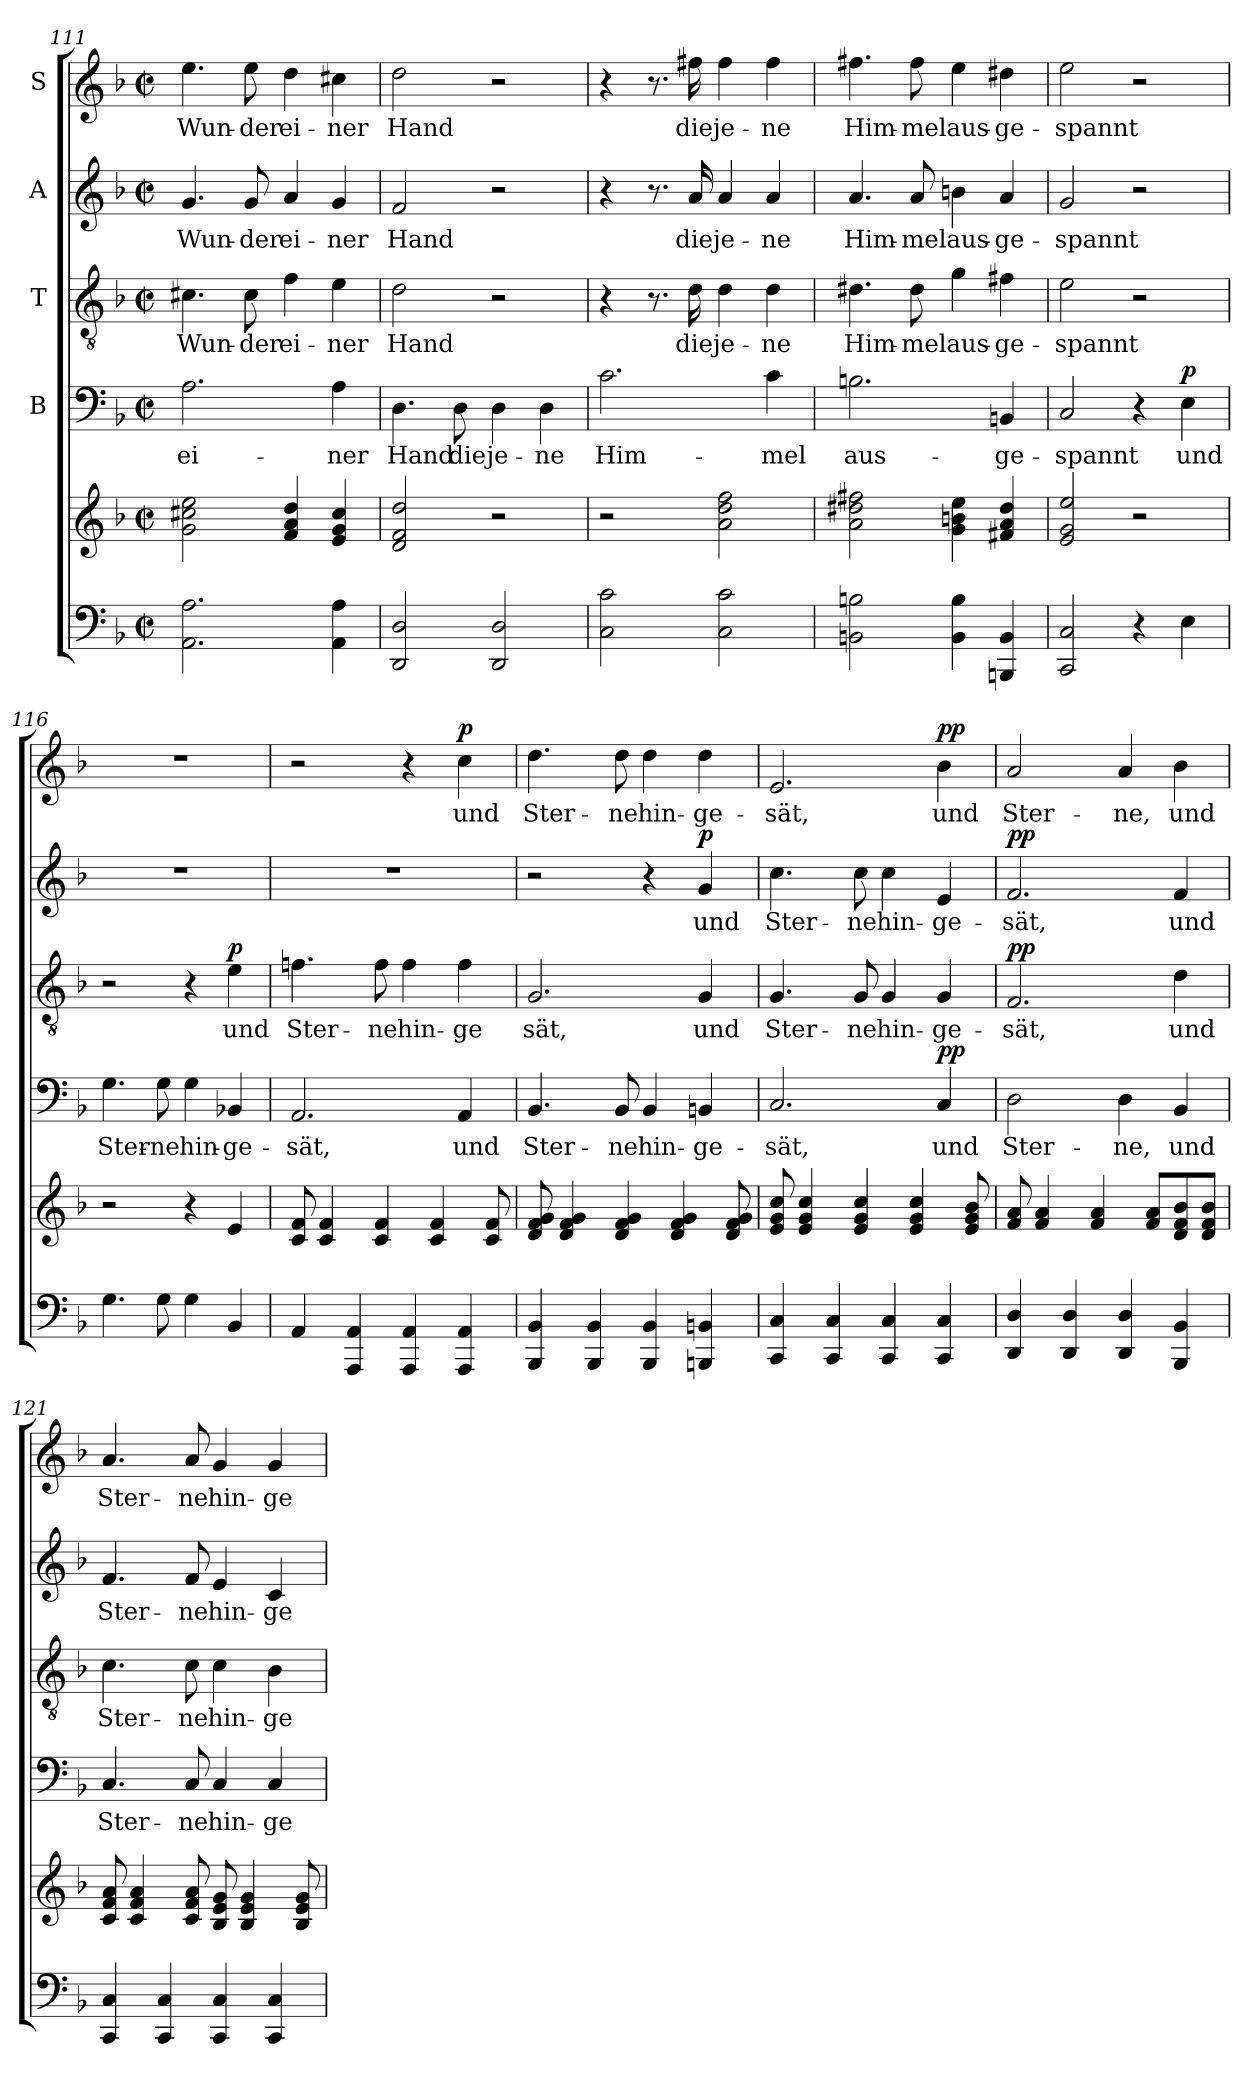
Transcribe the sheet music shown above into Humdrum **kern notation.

**kern	**kern	**kern	**text	**dynam	**kern	**text	**dynam	**kern	**text	**dynam	**kern	**text	**dynam
*part5	*part5	*part4	*part4	*part4	*part3	*part3	*part3	*part2	*part2	*part2	*part1	*part1	*part1
*staff6	*staff5	*staff4	*staff4	*staff4	*staff3	*staff3	*staff3	*staff2	*staff2	*staff2	*staff1	*staff1	*staff1
*	*	*I"B	*	*	*I"T	*	*	*I"A	*	*	*I"S	*	*
!!LO:PB:g=z
*clefF4	*clefG2	*clefF4	*	*	*clefGv2	*	*	*clefG2	*	*	*clefG2	*	*
*k[b-]	*k[b-]	*k[b-]	*	*	*k[b-]	*	*	*k[b-]	*	*	*k[b-]	*	*
*F:	*F:	*F:	*	*	*F:	*	*	*F:	*	*	*F:	*	*
*M2/2	*M2/2	*M2/2	*	*	*M2/2	*	*	*M2/2	*	*	*M2/2	*	*
*met(c|)	*met(c|)	*met(c|)	*	*	*met(c|)	*	*	*met(c|)	*	*	*met(c|)	*	*
=111	=111	=111	=111	=111	=111	=111	=111	=111	=111	=111	=111	=111	=111
2.AA\ 2.A\	2g\ 2cc#X\ 2ee\	2.A\	ei-	.	4.c#X\	Wun-	.	4.g/	Wun-	.	4.ee\	Wun-	.
.	.	.	.	.	8c#\	-der	.	8g/	-der	.	8ee\	-der	.
.	4f/ 4a/ 4dd/	.	.	.	4f\	ei-	.	4a/	ei-	.	4dd\	ei-	.
4AA\ 4A\	4e/ 4g/ 4cc#/	4A\	-ner	.	4e\	-ner	.	4g/	-ner	.	4cc#X\	-ner	.
=112	=112	=112	=112	=112	=112	=112	=112	=112	=112	=112	=112	=112	=112
2DD/ 2D/	2d/ 2f/ 2dd/	4.D\	Hand	.	2d\	Hand	.	2f/	Hand	.	2dd\	Hand	.
.	.	8D\	die	.	.	.	.	.	.	.	.	.	.
2DD/ 2D/	2r	4D\	je-	.	2r	.	.	2r	.	.	2r	.	.
.	.	4D\	-ne	.	.	.	.	.	.	.	.	.	.
!!LO:PB:g=z
=113	=113	=113	=113	=113	=113	=113	=113	=113	=113	=113	=113	=113	=113
2C\ 2c\	2r	2.c\	Him-	.	4r	.	.	4r	.	.	4r	.	.
.	.	.	.	.	8.r	.	.	8.r	.	.	8.r	.	.
.	.	.	.	.	16d\	die	.	16a/	die	.	16ff#X\	die	.
2C\ 2c\	2a\ 2dd\ 2ff\	.	.	.	4d\	je-	.	4a/	je-	.	4ff#\	je-	.
.	.	4c\	-mel	.	4d\	-ne	.	4a/	-ne	.	4ff#\	-ne	.
=114	=114	=114	=114	=114	=114	=114	=114	=114	=114	=114	=114	=114	=114
2BBn\ 2Bn\	2a\ 2dd#X\ 2ff#X\	2.Bn\	aus-	.	4.d#X\	Him-	.	4.a/	Him-	.	4.ff#X\	Him-	.
.	.	.	.	.	8d#\	-mel	.	8a/	-mel	.	8ff#\	-mel	.
4BB\ 4B\	4g\ 4bn\ 4ee\	.	.	.	4g\	aus-	.	4bn\	aus-	.	4ee\	aus-	.
4BBBn/ 4BB/	4f#X/ 4a/ 4dd#/	4BBn/	-ge-	.	4f#X\	-ge-	.	4a/	-ge-	.	4dd#X\	-ge-	.
!!LO:PB:g=z
=115	=115	=115	=115	=115	=115	=115	=115	=115	=115	=115	=115	=115	=115
2CC/ 2C/	2e/ 2g/ 2ee/	2C/	-spannt	.	2e\	-spannt	.	2g/	-spannt	.	2ee\	-spannt	.
4r	2r	4r	.	.	2r	.	.	2r	.	.	2r	.	.
!	!	!	!	!LO:DY:a	!	!	!	!	!	!	!	!	!
4E\	.	4E\	und	p	.	.	.	.	.	.	.	.	.
=116	=116	=116	=116	=116	=116	=116	=116	=116	=116	=116	=116	=116	=116
4.G\	2r	4.G\	Ster-	.	2r	.	.	1r	.	.	1r	.	.
8G\	.	8G\	-ne	.	.	.	.	.	.	.	.	.	.
4G\	4r	4G\	hin-	.	4r	.	.	.	.	.	.	.	.
!	!	!	!	!	!	!	!LO:DY:a	!	!	!	!	!	!
4BB-/	4e/	4BB-X/	-ge-	.	4e\	und	p	.	.	.	.	.	.
=117	=117	=117	=117	=117	=117	=117	=117	=117	=117	=117	=117	=117	=117
4AA/	8c/ 8f/	2.AA/	-sät,	.	4.fn\	Ster-	.	1r	.	.	2r	.	.
.	4c/ 4f/	.	.	.	.	.	.	.	.	.	.	.	.
4AAA/ 4AA/	.	.	.	.	.	.	.	.	.	.	.	.	.
.	4c/ 4f/	.	.	.	8f\	-ne	.	.	.	.	.	.	.
4AAA/ 4AA/	.	.	.	.	4f\	hin-	.	.	.	.	4r	.	.
.	4c/ 4f/	.	.	.	.	.	.	.	.	.	.	.	.
!	!	!	!	!	!	!	!	!	!	!	!	!	!LO:DY:a
4AAA/ 4AA/	.	4AA/	und	.	4f\	-ge	.	.	.	.	4cc\	und	p
.	8c/ 8f/	.	.	.	.	.	.	.	.	.	.	.	.
=118	=118	=118	=118	=118	=118	=118	=118	=118	=118	=118	=118	=118	=118
4BBB-/ 4BB-/	8d/ 8f/ 8g/	4.BB-/	Ster-	.	2.G/	sät,	.	2r	.	.	4.dd\	Ster-	.
.	4d/ 4f/ 4g/	.	.	.	.	.	.	.	.	.	.	.	.
4BBB-/ 4BB-/	.	.	.	.	.	.	.	.	.	.	.	.	.
.	4d/ 4f/ 4g/	8BB-/	-ne	.	.	.	.	.	.	.	8dd\	-ne	.
4BBB-/ 4BB-/	.	4BB-/	hin-	.	.	.	.	4r	.	.	4dd\	hin-	.
.	4d/ 4f/ 4g/	.	.	.	.	.	.	.	.	.	.	.	.
!	!	!	!	!	!	!	!	!	!	!LO:DY:a	!	!	!
4BBBn/ 4BBn/	.	4BBn/	-ge-	.	4G/	und	.	4g/	und	p	4dd\	-ge-	.
.	8d/ 8f/ 8g/	.	.	.	.	.	.	.	.	.	.	.	.
!!LO:PB:g=z
=119	=119	=119	=119	=119	=119	=119	=119	=119	=119	=119	=119	=119	=119
4CC/ 4C/	8e/ 8g/ 8cc/	2.C/	-sät,	.	4.G/	Ster-	.	4.cc\	Ster-	.	2.e/	-sät,	.
.	4e/ 4g/ 4cc/	.	.	.	.	.	.	.	.	.	.	.	.
4CC/ 4C/	.	.	.	.	.	.	.	.	.	.	.	.	.
.	4e/ 4g/ 4cc/	.	.	.	8G/	-ne	.	8cc\	-ne	.	.	.	.
4CC/ 4C/	.	.	.	.	4G/	hin-	.	4cc\	hin-	.	.	.	.
.	4e/ 4g/ 4cc/	.	.	.	.	.	.	.	.	.	.	.	.
!	!	!	!	!LO:DY:a	!	!	!	!	!	!	!	!	!LO:DY:a
4CC/ 4C/	.	4C/	und	pp	4G/	-ge-	.	4e/	-ge-	.	4b-\	und	pp
.	8e/ 8g/ 8b-/	.	.	.	.	.	.	.	.	.	.	.	.
=120	=120	=120	=120	=120	=120	=120	=120	=120	=120	=120	=120	=120	=120
!	!	!	!	!	!	!	!LO:DY:a	!	!	!LO:DY:a	!	!	!
4DD/ 4D/	8f/ 8a/	2D\	Ster-	.	2.F/	-sät,	pp	2.f/	-sät,	pp	2a/	Ster-	.
.	4f/ 4a/	.	.	.	.	.	.	.	.	.	.	.	.
4DD/ 4D/	.	.	.	.	.	.	.	.	.	.	.	.	.
.	4f/ 4a/	.	.	.	.	.	.	.	.	.	.	.	.
4DD/ 4D/	.	4D\	-ne,	.	.	.	.	.	.	.	4a/	-ne,	.
.	8f/ 8a/L	.	.	.	.	.	.	.	.	.	.	.	.
4BBB-/ 4BB-/	8d/ 8f/ 8b-/	4BB-/	und	.	4d\	und	.	4f/	und	.	4b-\	und	.
.	8d/ 8f/ 8b-/J	.	.	.	.	.	.	.	.	.	.	.	.
!!LO:PB:g=z
=121	=121	=121	=121	=121	=121	=121	=121	=121	=121	=121	=121	=121	=121
4CC/ 4C/	8c/ 8f/ 8a/	4.C/	Ster-	.	4.c\	Ster-	.	4.f/	Ster-	.	4.a/	Ster-	.
.	4c/ 4f/ 4a/	.	.	.	.	.	.	.	.	.	.	.	.
4CC/ 4C/	.	.	.	.	.	.	.	.	.	.	.	.	.
.	8c/ 8f/ 8a/	8C/	-ne	.	8c\	-ne	.	8f/	-ne	.	8a/	-ne	.
4CC/ 4C/	8B-/ 8e/ 8g/	4C/	hin-	.	4c\	hin-	.	4e/	hin-	.	4g/	hin-	.
.	4B-/ 4e/ 4g/	.	.	.	.	.	.	.	.	.	.	.	.
4CC/ 4C/	.	4C/	-ge-	.	4B-\	-ge-	.	4c/	-ge-	.	4g/	-ge-	.
.	8B-/ 8e/ 8g/	.	.	.	.	.	.	.	.	.	.	.	.
=	=	=	=	=	=	=	=	=	=	=	=	=	=
*-	*-	*-	*-	*-	*-	*-	*-	*-	*-	*-	*-	*-	*-
